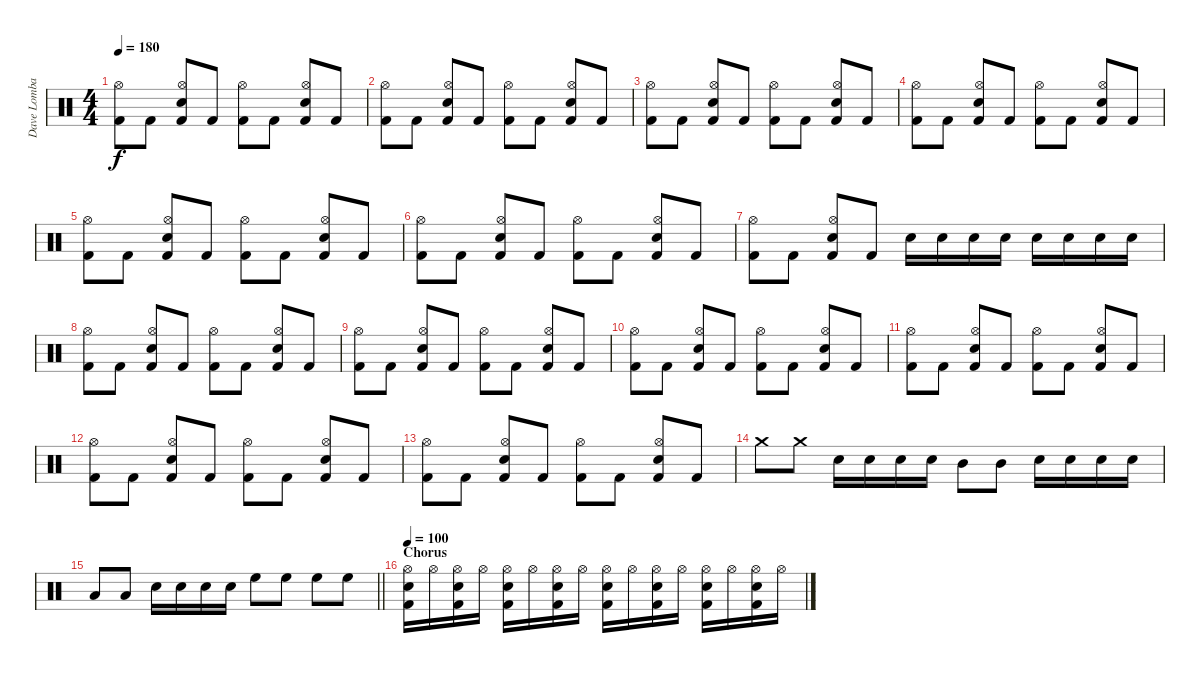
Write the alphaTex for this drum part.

\track ("Dave Lombardo" "Dave Lomba") {instrument percussion}
\staff {score}
\articulation defaults
\ts (4 4)
\tempo 180
\clef neutral
\ks c
("Kick (hit) 2" "Hi-Hat (open)").8{dy f} "Kick (hit) 2".8 ("Kick (hit) 2" "Hi-Hat (open)" "Snare (hit) 2").8 "Kick (hit) 2".8 ("Kick (hit) 2" "Hi-Hat (open)").8 "Kick (hit) 2".8 ("Kick (hit) 2" "Hi-Hat (open)" "Snare (hit) 2").8 "Kick (hit) 2".8 |
("Kick (hit) 2" "Hi-Hat (open)").8 "Kick (hit) 2".8 ("Kick (hit) 2" "Hi-Hat (open)" "Snare (hit) 2").8 "Kick (hit) 2".8 ("Kick (hit) 2" "Hi-Hat (open)").8 "Kick (hit) 2".8 ("Kick (hit) 2" "Hi-Hat (open)" "Snare (hit) 2").8 "Kick (hit) 2".8 |
("Kick (hit) 2" "Hi-Hat (open)").8 "Kick (hit) 2".8 ("Kick (hit) 2" "Hi-Hat (open)" "Snare (hit) 2").8 "Kick (hit) 2".8 ("Kick (hit) 2" "Hi-Hat (open)").8 "Kick (hit) 2".8 ("Kick (hit) 2" "Hi-Hat (open)" "Snare (hit) 2").8 "Kick (hit) 2".8 |
("Kick (hit) 2" "Hi-Hat (open)").8 "Kick (hit) 2".8 ("Kick (hit) 2" "Hi-Hat (open)" "Snare (hit) 2").8 "Kick (hit) 2".8 ("Kick (hit) 2" "Hi-Hat (open)").8 "Kick (hit) 2".8 ("Kick (hit) 2" "Hi-Hat (open)" "Snare (hit) 2").8 "Kick (hit) 2".8 |
("Kick (hit) 2" "Hi-Hat (open)").8 "Kick (hit) 2".8 ("Kick (hit) 2" "Hi-Hat (open)" "Snare (hit) 2").8 "Kick (hit) 2".8 ("Kick (hit) 2" "Hi-Hat (open)").8 "Kick (hit) 2".8 ("Kick (hit) 2" "Hi-Hat (open)" "Snare (hit) 2").8 "Kick (hit) 2".8 |
("Kick (hit) 2" "Hi-Hat (open)").8 "Kick (hit) 2".8 ("Kick (hit) 2" "Hi-Hat (open)" "Snare (hit) 2").8 "Kick (hit) 2".8 ("Kick (hit) 2" "Hi-Hat (open)").8 "Kick (hit) 2".8 ("Kick (hit) 2" "Hi-Hat (open)" "Snare (hit) 2").8 "Kick (hit) 2".8 |
("Kick (hit) 2" "Hi-Hat (open)").8 "Kick (hit) 2".8 ("Kick (hit) 2" "Hi-Hat (open)" "Snare (hit) 2").8 "Kick (hit) 2".8 "Snare (hit) 2".16 "Snare (hit) 2".16 "Snare (hit) 2".16 "Snare (hit) 2".16 "Snare (hit) 2".16 "Snare (hit) 2".16 "Snare (hit) 2".16 "Snare (hit) 2".16 |
("Kick (hit) 2" "Hi-Hat (open)").8 "Kick (hit) 2".8 ("Kick (hit) 2" "Hi-Hat (open)" "Snare (hit) 2").8 "Kick (hit) 2".8 ("Kick (hit) 2" "Hi-Hat (open)").8 "Kick (hit) 2".8 ("Kick (hit) 2" "Hi-Hat (open)" "Snare (hit) 2").8 "Kick (hit) 2".8 |
("Kick (hit) 2" "Hi-Hat (open)").8 "Kick (hit) 2".8 ("Kick (hit) 2" "Hi-Hat (open)" "Snare (hit) 2").8 "Kick (hit) 2".8 ("Kick (hit) 2" "Hi-Hat (open)").8 "Kick (hit) 2".8 ("Kick (hit) 2" "Hi-Hat (open)" "Snare (hit) 2").8 "Kick (hit) 2".8 |
("Kick (hit) 2" "Hi-Hat (open)").8 "Kick (hit) 2".8 ("Kick (hit) 2" "Hi-Hat (open)" "Snare (hit) 2").8 "Kick (hit) 2".8 ("Kick (hit) 2" "Hi-Hat (open)").8 "Kick (hit) 2".8 ("Kick (hit) 2" "Hi-Hat (open)" "Snare (hit) 2").8 "Kick (hit) 2".8 |
("Kick (hit) 2" "Hi-Hat (open)").8 "Kick (hit) 2".8 ("Kick (hit) 2" "Hi-Hat (open)" "Snare (hit) 2").8 "Kick (hit) 2".8 ("Kick (hit) 2" "Hi-Hat (open)").8 "Kick (hit) 2".8 ("Kick (hit) 2" "Hi-Hat (open)" "Snare (hit) 2").8 "Kick (hit) 2".8 |
("Kick (hit) 2" "Hi-Hat (open)").8 "Kick (hit) 2".8 ("Kick (hit) 2" "Hi-Hat (open)" "Snare (hit) 2").8 "Kick (hit) 2".8 ("Kick (hit) 2" "Hi-Hat (open)").8 "Kick (hit) 2".8 ("Kick (hit) 2" "Hi-Hat (open)" "Snare (hit) 2").8 "Kick (hit) 2".8 |
("Kick (hit) 2" "Hi-Hat (open)").8 "Kick (hit) 2".8 ("Kick (hit) 2" "Hi-Hat (open)" "Snare (hit) 2").8 "Kick (hit) 2".8 ("Kick (hit) 2" "Hi-Hat (open)").8 "Kick (hit) 2".8 ("Kick (hit) 2" "Hi-Hat (open)" "Snare (hit) 2").8 "Kick (hit) 2".8 |
"Crash medium (hit)".8 "Crash medium (hit)".8 "Snare (hit) 2".16 "Snare (hit) 2".16 "Snare (hit) 2".16 "Snare (hit) 2".16 "Mid Tom (hit)".8 "Mid Tom (hit)".8 "Snare (hit) 2".16 "Snare (hit) 2".16 "Snare (hit) 2".16 "Snare (hit) 2".16 |
\barLineRight lightlight "Low Tom (hit)".8 "Low Tom (hit)".8 "Snare (hit) 2".16 "Snare (hit) 2".16 "Snare (hit) 2".16 "Snare (hit) 2".16 "High Floor Tom (hit)".8 "High Floor Tom (hit)".8 "High Floor Tom (hit)".8 "High Floor Tom (hit)".8
|
\section ("" "Chorus")
\tempo 100
("Kick (hit) 2" "Hi-Hat (open)" "Snare (hit) 2").16 "Hi-Hat (open)".16 ("Kick (hit) 2" "Hi-Hat (open)" "Snare (hit) 2").16 "Hi-Hat (open)".16 ("Kick (hit) 2" "Hi-Hat (open)" "Snare (hit) 2").16 "Hi-Hat (open)".16 ("Kick (hit) 2" "Hi-Hat (open)" "Snare (hit) 2").16 "Hi-Hat (open)".16 ("Kick (hit) 2" "Hi-Hat (open)" "Snare (hit) 2").16 "Hi-Hat (open)".16 ("Kick (hit) 2" "Hi-Hat (open)" "Snare (hit) 2").16 "Hi-Hat (open)".16 ("Kick (hit) 2" "Hi-Hat (open)" "Snare (hit) 2").16 "Hi-Hat (open)".16 ("Kick (hit) 2" "Hi-Hat (open)" "Snare (hit) 2").16 "Hi-Hat (open)".16
